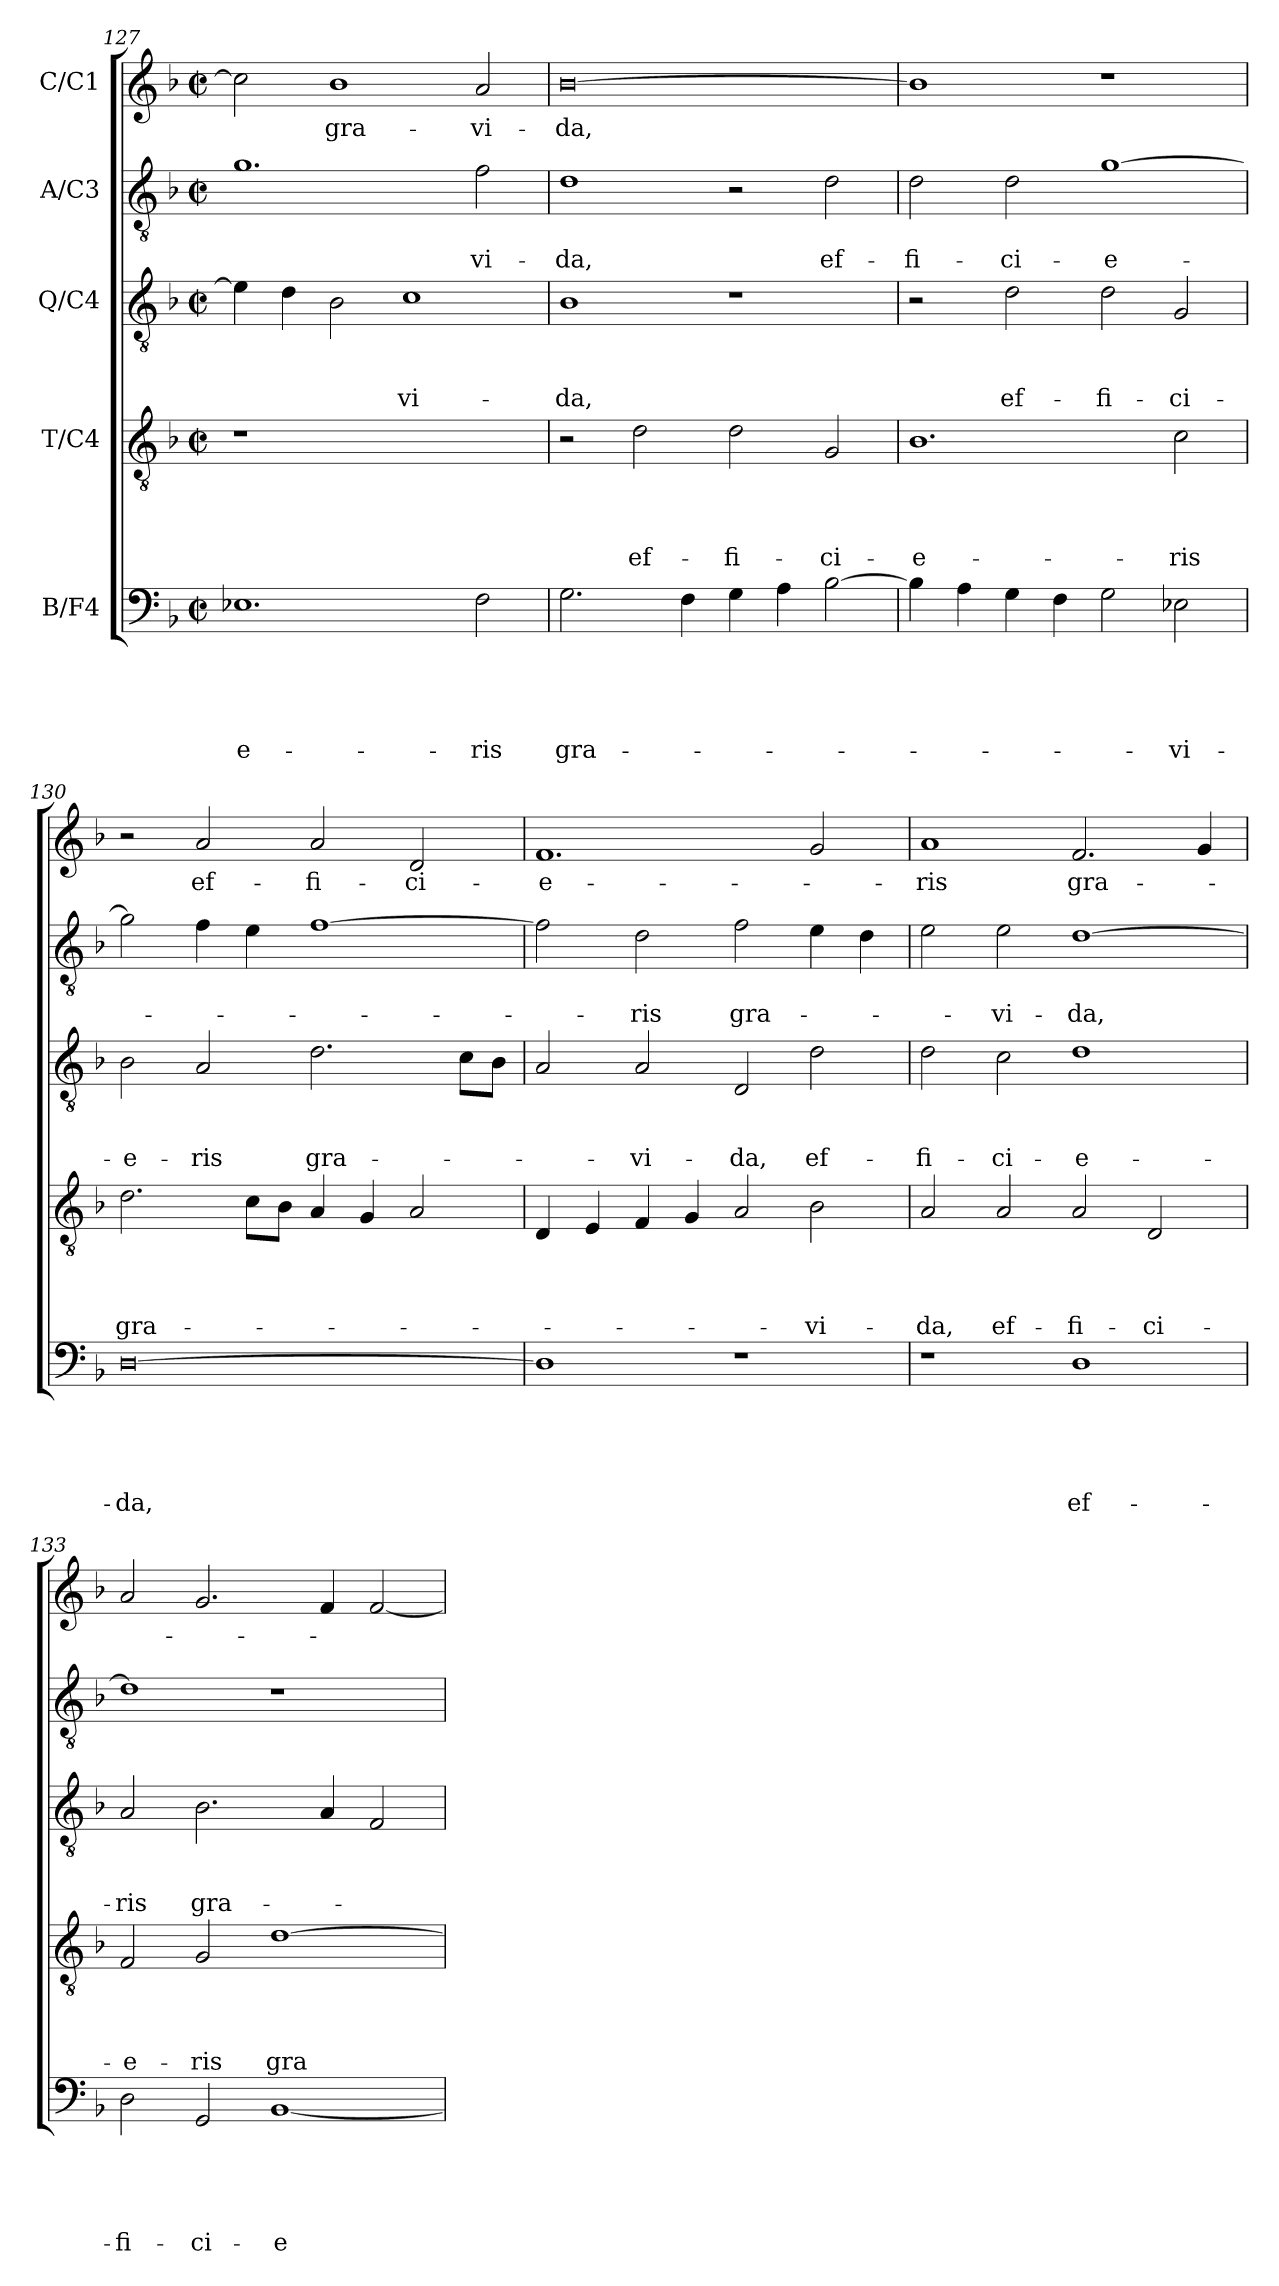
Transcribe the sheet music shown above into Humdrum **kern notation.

**kern	**text	**text	**text	**text	**text	**kern	**text	**text	**text	**text	**kern	**text	**text	**text	**kern	**text	**text	**kern	**text
*part5	*part5	*part5	*part5	*part5	*part5	*part4	*part4	*part4	*part4	*part4	*part3	*part3	*part3	*part3	*part2	*part2	*part2	*part1	*part1
*staff5	*staff5	*staff5	*staff5	*staff5	*staff5	*staff4	*staff4	*staff4	*staff4	*staff4	*staff3	*staff3	*staff3	*staff3	*staff2	*staff2	*staff2	*staff1	*staff1
*I"B/F4	*	*	*	*	*	*I"T/C4	*	*	*	*	*I"Q/C4	*	*	*	*I"A/C3	*	*	*I"C/C1	*
*clefF4	*	*	*	*	*	*clefGv2	*	*	*	*	*clefGv2	*	*	*	*clefGv2	*	*	*clefG2	*
*k[b-]	*	*	*	*	*	*k[b-]	*	*	*	*	*k[b-]	*	*	*	*k[b-]	*	*	*k[b-]	*
*F:	*	*	*	*	*	*F:	*	*	*	*	*F:	*	*	*	*F:	*	*	*F:	*
*M2/2	*	*	*	*	*	*M2/2	*	*	*	*	*M2/2	*	*	*	*M2/2	*	*	*M2/2	*
*met(c|)	*	*	*	*	*	*met(c|)	*	*	*	*	*met(c|)	*	*	*	*met(c|)	*	*	*met(c|)	*
=127	=127	=127	=127	=127	=127	=127	=127	=127	=127	=127	=127	=127	=127	=127	=127	=127	=127	=127	=127
!	!	!	!	!	!LO:LY:b	!	!	!	!	!	!	!	!	!	!	!	!	!	!
1.E-X	.	.	.	.	-e-	1r	.	.	.	.	4e-\]	.	.	.	1.g	.	.	2cc\]	.
.	.	.	.	.	.	.	.	.	.	.	4d\	.	.	.	.	.	.	.	.
!	!	!	!	!	!	!	!	!	!	!	!	!	!	!	!	!	!	!	!LO:LY:b
.	.	.	.	.	.	.	.	.	.	.	2B-\	.	.	.	.	.	.	1b-	gra-
!	!	!	!	!	!	!	!	!	!	!	!	!	!	!LO:LY:b	!	!	!	!	!
.	.	.	.	.	.	1ryy	.	.	.	.	1c	.	.	-vi-	.	.	.	.	.
!	!	!	!	!	!LO:LY:b	!	!	!	!	!	!	!	!	!	!	!	!LO:LY:b	!	!LO:LY:b
2F\	.	.	.	.	-ris	.	.	.	.	.	.	.	.	.	2f\	.	-vi-	2a/	-vi-
=128	=128	=128	=128	=128	=128	=128	=128	=128	=128	=128	=128	=128	=128	=128	=128	=128	=128	=128	=128
!	!	!	!	!	!LO:LY:b	!	!	!	!	!	!	!	!	!LO:LY:b	!	!	!LO:LY:b	!	!LO:LY:b
2.G\	.	.	.	.	gra-	2r	.	.	.	.	1B-	.	.	-da,	1d	.	-da,	[0b-	-da,
!	!	!	!	!	!	!	!	!	!	!LO:LY:b	!	!	!	!	!	!	!	!	!
.	.	.	.	.	.	2d\	.	.	.	ef-	.	.	.	.	.	.	.	.	.
4F\	.	.	.	.	.	.	.	.	.	.	.	.	.	.	.	.	.	.	.
!	!	!	!	!	!	!	!	!	!	!LO:LY:b	!	!	!	!	!	!	!	!	!
4G\	.	.	.	.	.	2d\	.	.	.	-fi-	1r	.	.	.	2r	.	.	.	.
4A\	.	.	.	.	.	.	.	.	.	.	.	.	.	.	.	.	.	.	.
!	!	!	!	!	!	!	!	!	!	!LO:LY:b	!	!	!	!	!	!	!LO:LY:b	!	!
[2B-\	.	.	.	.	.	2G/	.	.	.	-ci-	.	.	.	.	2d\	.	ef-	.	.
=129	=129	=129	=129	=129	=129	=129	=129	=129	=129	=129	=129	=129	=129	=129	=129	=129	=129	=129	=129
!	!	!	!	!	!	!	!	!	!	!LO:LY:b	!	!	!	!	!	!	!LO:LY:b	!	!
4B-\]	.	.	.	.	.	1.B-	.	.	.	-e-	2r	.	.	.	2d\	.	-fi-	1b-]	.
4A\	.	.	.	.	.	.	.	.	.	.	.	.	.	.	.	.	.	.	.
!	!	!	!	!	!	!	!	!	!	!	!	!	!	!LO:LY:b	!	!	!LO:LY:b	!	!
4G\	.	.	.	.	.	.	.	.	.	.	2d\	.	.	ef-	2d\	.	-ci-	.	.
4F\	.	.	.	.	.	.	.	.	.	.	.	.	.	.	.	.	.	.	.
!	!	!	!	!	!	!	!	!	!	!	!	!	!	!LO:LY:b	!	!	!LO:LY:b	!	!
2G\	.	.	.	.	.	.	.	.	.	.	2d\	.	.	-fi-	[1g	.	-e-	1r	.
!	!	!	!	!	!LO:LY:b	!	!	!	!	!LO:LY:b	!	!	!	!LO:LY:b	!	!	!	!	!
2E-X\	.	.	.	.	-vi-	2c\	.	.	.	-ris	2G/	.	.	-ci-	.	.	.	.	.
=130	=130	=130	=130	=130	=130	=130	=130	=130	=130	=130	=130	=130	=130	=130	=130	=130	=130	=130	=130
!	!	!	!	!	!LO:LY:b	!	!	!	!	!LO:LY:b	!	!	!	!LO:LY:b	!	!	!	!	!
[0D	.	.	.	.	-da,	2.d\	.	.	.	gra-	2B-\	.	.	-e-	2g\]	.	.	2r	.
!	!	!	!	!	!	!	!	!	!	!	!	!	!	!LO:LY:b	!	!	!	!	!LO:LY:b
.	.	.	.	.	.	.	.	.	.	.	2A/	.	.	-ris	4f\	.	.	2a/	ef-
.	.	.	.	.	.	8c\L	.	.	.	.	.	.	.	.	4e\	.	.	.	.
.	.	.	.	.	.	8B-\J	.	.	.	.	.	.	.	.	.	.	.	.	.
!	!	!	!	!	!	!	!	!	!	!	!	!	!	!LO:LY:b	!	!	!	!	!LO:LY:b
.	.	.	.	.	.	4A/	.	.	.	.	2.d\	.	.	gra-	[1f	.	.	2a/	-fi-
.	.	.	.	.	.	4G/	.	.	.	.	.	.	.	.	.	.	.	.	.
!	!	!	!	!	!	!	!	!	!	!	!	!	!	!	!	!	!	!	!LO:LY:b
.	.	.	.	.	.	2A/	.	.	.	.	.	.	.	.	.	.	.	2d/	-ci-
.	.	.	.	.	.	.	.	.	.	.	8c\L	.	.	.	.	.	.	.	.
.	.	.	.	.	.	.	.	.	.	.	8B-\J	.	.	.	.	.	.	.	.
!!LO:LB:g=z
=131	=131	=131	=131	=131	=131	=131	=131	=131	=131	=131	=131	=131	=131	=131	=131	=131	=131	=131	=131
!	!	!	!	!	!	!	!	!	!	!	!	!	!	!	!	!	!	!	!LO:LY:b
1D]	.	.	.	.	.	4D/	.	.	.	.	2A/	.	.	.	2f\]	.	.	1.f	-e-
.	.	.	.	.	.	4E/	.	.	.	.	.	.	.	.	.	.	.	.	.
!	!	!	!	!	!	!	!	!	!	!	!	!	!	!LO:LY:b	!	!	!LO:LY:b	!	!
.	.	.	.	.	.	4F/	.	.	.	.	2A/	.	.	-vi-	2d\	.	-ris	.	.
.	.	.	.	.	.	4G/	.	.	.	.	.	.	.	.	.	.	.	.	.
!	!	!	!	!	!	!	!	!	!	!	!	!	!	!LO:LY:b	!	!	!LO:LY:b	!	!
1r	.	.	.	.	.	2A/	.	.	.	.	2D/	.	.	-da,	2f\	.	gra-	.	.
!	!	!	!	!	!	!	!	!	!	!LO:LY:b	!	!	!	!LO:LY:b	!	!	!	!	!
.	.	.	.	.	.	2B-\	.	.	.	-vi-	2d\	.	.	ef-	4e\	.	.	2g/	.
.	.	.	.	.	.	.	.	.	.	.	.	.	.	.	4d\	.	.	.	.
=132	=132	=132	=132	=132	=132	=132	=132	=132	=132	=132	=132	=132	=132	=132	=132	=132	=132	=132	=132
!	!	!	!	!	!	!	!	!	!	!LO:LY:b	!	!	!	!LO:LY:b	!	!	!	!	!LO:LY:b
1r	.	.	.	.	.	2A/	.	.	.	-da,	2d\	.	.	-fi-	2e\	.	.	1a	-ris
!	!	!	!	!	!	!	!	!	!	!LO:LY:b	!	!	!	!LO:LY:b	!	!	!LO:LY:b	!	!
.	.	.	.	.	.	2A/	.	.	.	ef-	2c\	.	.	-ci-	2e\	.	-vi-	.	.
!	!	!	!	!	!LO:LY:b	!	!	!	!	!LO:LY:b	!	!	!	!LO:LY:b	!	!	!LO:LY:b	!	!LO:LY:b
1D	.	.	.	.	ef-	2A/	.	.	.	-fi-	1d	.	.	-e-	[1d	.	-da,	2.f/	gra-
!	!	!	!	!	!	!	!	!	!	!LO:LY:b	!	!	!	!	!	!	!	!	!
.	.	.	.	.	.	2D/	.	.	.	-ci-	.	.	.	.	.	.	.	.	.
.	.	.	.	.	.	.	.	.	.	.	.	.	.	.	.	.	.	4g/	.
=133	=133	=133	=133	=133	=133	=133	=133	=133	=133	=133	=133	=133	=133	=133	=133	=133	=133	=133	=133
!	!	!	!	!	!LO:LY:b	!	!	!	!	!LO:LY:b	!	!	!	!LO:LY:b	!	!	!	!	!
2D\	.	.	.	.	-fi-	2F/	.	.	.	-e-	2A/	.	.	-ris	1d]	.	.	2a/	.
!	!	!	!	!	!LO:LY:b	!	!	!	!	!LO:LY:b	!	!	!	!LO:LY:b	!	!	!	!	!
2GG/	.	.	.	.	-ci-	2G/	.	.	.	-ris	2.B-\	.	.	gra-	.	.	.	2.g/	.
!	!	!	!	!	!LO:LY:b	!	!	!	!	!LO:LY:b	!	!	!	!	!	!	!	!	!
[1BB-	.	.	.	.	-e-	[1d	.	.	.	gra-	.	.	.	.	1r	.	.	.	.
.	.	.	.	.	.	.	.	.	.	.	4A/	.	.	.	.	.	.	4f/	.
.	.	.	.	.	.	.	.	.	.	.	2F/	.	.	.	.	.	.	[2f/	.
=	=	=	=	=	=	=	=	=	=	=	=	=	=	=	=	=	=	=	=
*-	*-	*-	*-	*-	*-	*-	*-	*-	*-	*-	*-	*-	*-	*-	*-	*-	*-	*-	*-
